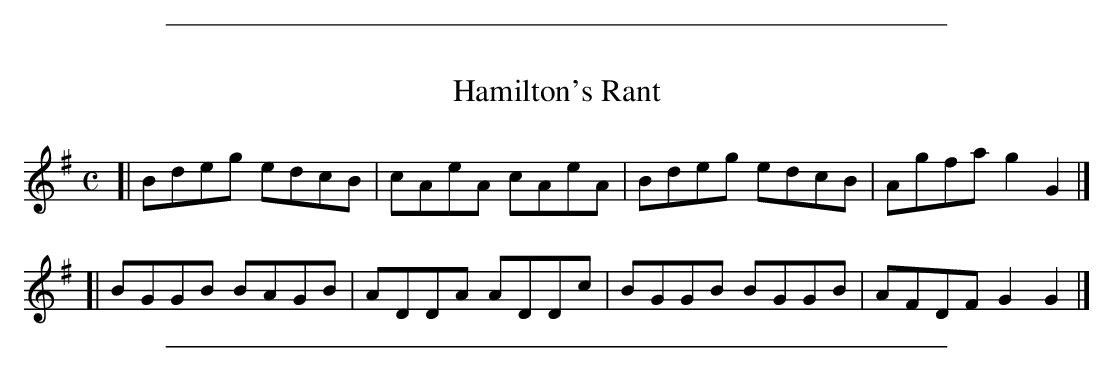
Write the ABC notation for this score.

X:1
T: Hamilton's Rant
M: C
L: 1/8
K: G
[| Bdeg edcB | cAeA cAeA | Bdeg edcB | Agfa g2G2 |]
[| BGGB BAGB | ADDA ADDc | BGGB BGGB | AFDF G2G2 |]
